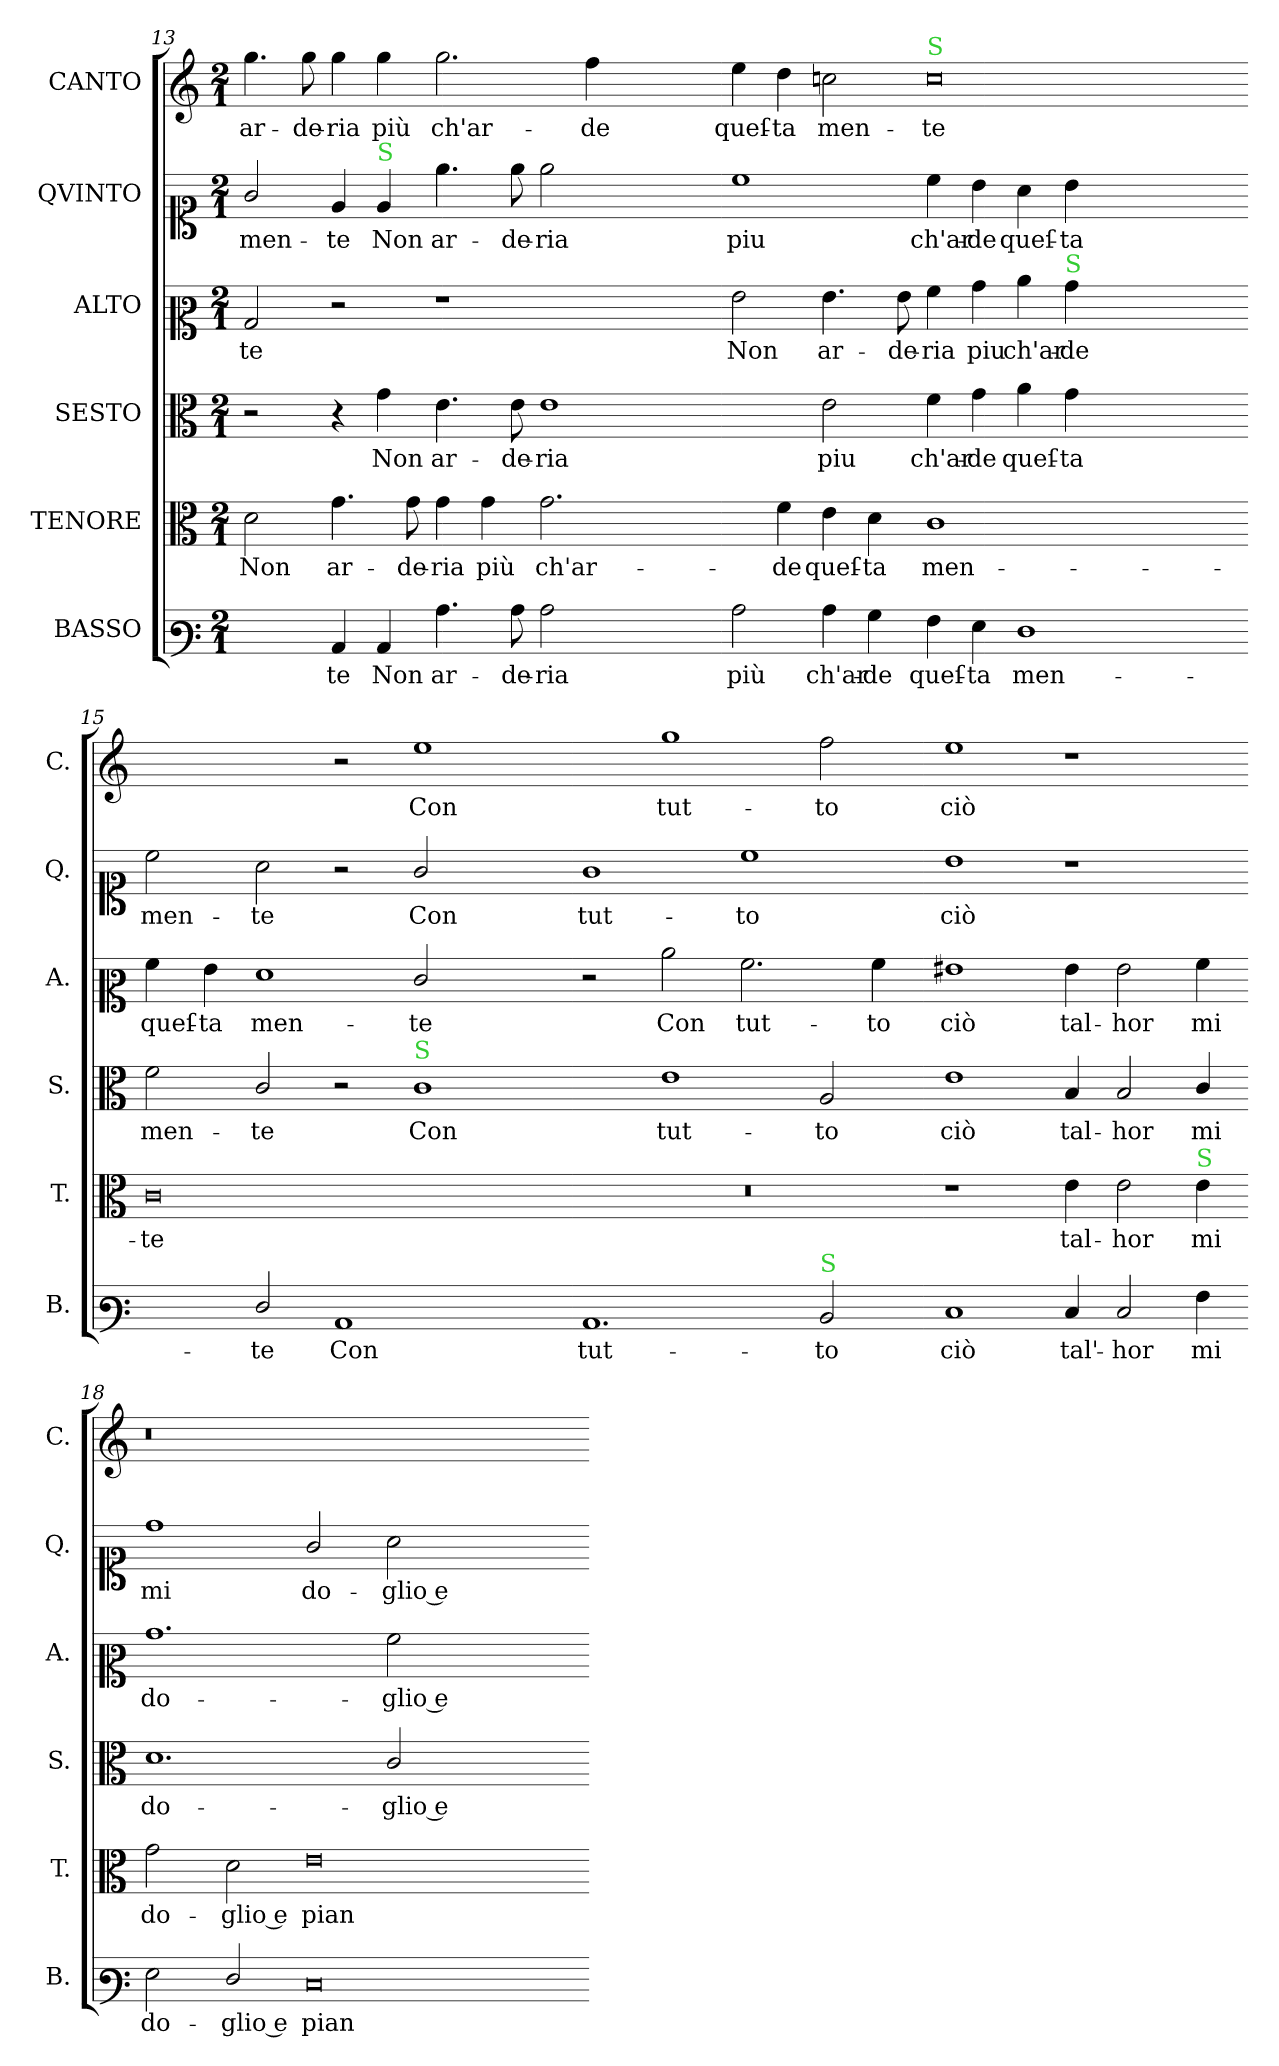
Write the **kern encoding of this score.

**kern	**text	**kern	**text	**kern	**text	**kern	**text	**kern	**text	**kern	**text
*part6	*part6	*part5	*part5	*part4	*part4	*part3	*part3	*part2	*part2	*part1	*part1
*staff6	*staff6	*staff5	*staff5	*staff4	*staff4	*staff3	*staff3	*staff2	*staff2	*staff1	*staff1
*I"BASSO	*	*I"TENORE	*	*I"SESTO	*	*I"ALTO	*	*I"QVINTO	*	*I"CANTO	*
*I'B.	*	*I'T.	*	*I'S.	*	*I'A.	*	*I'Q.	*	*I'C.	*
*clefF3	*	*clefC3	*	*clefC3	*	*clefC2	*	*clefC1	*	*clefG2	*
*k[]	*	*k[]	*	*k[]	*	*k[]	*	*k[]	*	*k[]	*
*G:mix	*	*G:mix	*	*G:mix	*	*G:mix	*	*G:mix	*	*G:mix	*
*M2/1	*	*M2/1	*	*M2/1	*	*M2/1	*	*M2/1	*	*M2/1	*
=13	=13	=13	=13	=13	=13	=13	=13	=13	=13	=13	=13
2ryy	.	2d\	Non	2r	.	2B/	-te	2g/	men-	4.gg\	ar-
.	.	.	.	.	.	.	.	.	.	8gg\	-de-
4C/	-te	4.g\	ar-	4r	.	2r	.	4e/	-te	4gg\	-ria
!	!	!	!	!	!	!	!	!LO:TX:a:color=limegreen:t=S	!	!	!
4C/	Non	.	.	4g\	Non	.	.	4e/	Non	4gg\	più
.	.	8g\	-de-	.	.	.	.	.	.	.	.
4.c\	ar-	4g\	-ria	4.e\	ar-	1r	.	4.ee\	ar-	2.gg\	ch'ar-
.	.	4g\	più	.	.	.	.	.	.	.	.
8c\	-de-	.	.	8e\	-de-	.	.	8ee\	-de-	.	.
2c\	-ria	2.g\	ch'ar-	1e\	-ria	.	.	2ee\	-ria	.	.
.	.	.	.	.	.	.	.	.	.	4ff\	-de
2ryy	.	.	.	.	.	2ryy	.	2ryy	.	2ryy	.
.	.	4ryy	.	.	.	.	.	.	.	.	.
=14-	=14-	=14-	=14-	=14-	=14-	=14-	=14-	=14-	=14-	=14-	=14-
2c\	più	4ryy	.	2ryy	.	2g\	Non	1cc	piu	4ee\	queſ-
.	.	4f\	-de	.	.	.	.	.	.	4dd\	-ta
4c\	ch'ar-	4e\	queſ-	2e\	piu	4.g\	ar-	.	.	2ccn\	men-
4B\	-de	4d\	-ta	.	.	.	.	.	.	.	.
.	.	.	.	.	.	8g\	-de-	.	.	.	.
!	!	!	!	!	!	!	!	!	!	!LO:TX:a:color=limegreen:t=S	!
4A\	queſ-	1c	men-	4f\	ch'ar-	4a\	-ria	4cc\	ch'ar-	0cc	-te
4G\	-ta	.	.	4g\	-de	4b\	piu	4b\	-de	.	.
1F\	men-	.	.	4a\	queſ-	4cc\	ch'ar-	4a\	queſ-	.	.
!	!	!	!	!	!	!LO:TX:a:color=limegreen:t=S	!	!	!	!	!
.	.	.	.	4g\	-ta	4b\	-de	4b\	-ta	.	.
.	.	1ryy	.	1ryy	.	1ryy	.	1ryy	.	.	.
2ryy	.	.	.	.	.	.	.	.	.	.	.
=15-	=15-	=15-	=15-	=15-	=15-	=15-	=15-	=15-	=15-	=15-	=15-
2ryy	.	0c	-te	2f\	men-	4a\	queſ-	2cc\	men-	1ryy	.
.	.	.	.	.	.	4g\	-ta	.	.	.	.
2F/	-te	.	.	2c/	-te	1f	men-	2a\	-te	.	.
1C	Con	.	.	2r	.	.	.	2r	.	2r	.
!	!	!	!	!LO:TX:a:color=limegreen:t=S	!	!	!	!	!	!	!
.	.	.	.	1c\	Con	2e/	-te	2g/	Con	1ee\	Con
2ryy	.	2ryy	.	.	.	2ryy	.	2ryy	.	.	.
=16-	=16-	=16-	=16-	=16-	=16-	=16-	=16-	=16-	=16-	=16-	=16-
1.C	tut-	0r	.	2ryy	.	2r	.	1g	tut-	2ryy	.
.	.	.	.	1e	tut-	2cc\	Con	.	.	1gg	tut-
.	.	.	.	.	.	2.a\	tut-	1cc	-to	.	.
!LO:TX:a:color=limegreen:t=S	!	!	!	!	!	!	!	!	!	!	!
2D/	-to	.	.	2A/	-to	.	.	.	.	2ff\	-to
.	.	.	.	.	.	4a\	-to	.	.	.	.
=17-	=17-	=17-	=17-	=17-	=17-	=17-	=17-	=17-	=17-	=17-	=17-
1E	ciò	1r	.	1e	ciò	1g#X	ciò	1b	ciò	1ee	ciò
4E/	tal'-	4e\	tal-	4B/	tal-	4g#\	tal-	1r	.	1r	.
2E/	-hor	2e\	-hor	2B/	-hor	2g#\	-hor	.	.	.	.
!	!	!LO:TX:a:color=limegreen:t=S	!	!	!	!	!	!	!	!	!
4A\	mi	4e\	mi	4c/	mi	4a\	mi	.	.	.	.
=18-	=18-	=18-	=18-	=18-	=18-	=18-	=18-	=18-	=18-	=18-	=18-
2G\	do-	2g\	do-	1.d	do-	1.b	do-	1dd	mi	0r	.
2F/	glio e	2d\	glio e	.	.	.	.	.	.	.	.
0E	pian-	0e	pian-	.	.	.	.	2g/	do-	.	.
.	.	.	.	2c/	glio e	2a\	glio e	2a\	glio e	.	.
.	.	.	.	1ryy	.	1ryy	.	1ryy	.	1ryy	.
=-	=-	=-	=-	=-	=-	=-	=-	=-	=-	=-	=-
*-	*-	*-	*-	*-	*-	*-	*-	*-	*-	*-	*-
